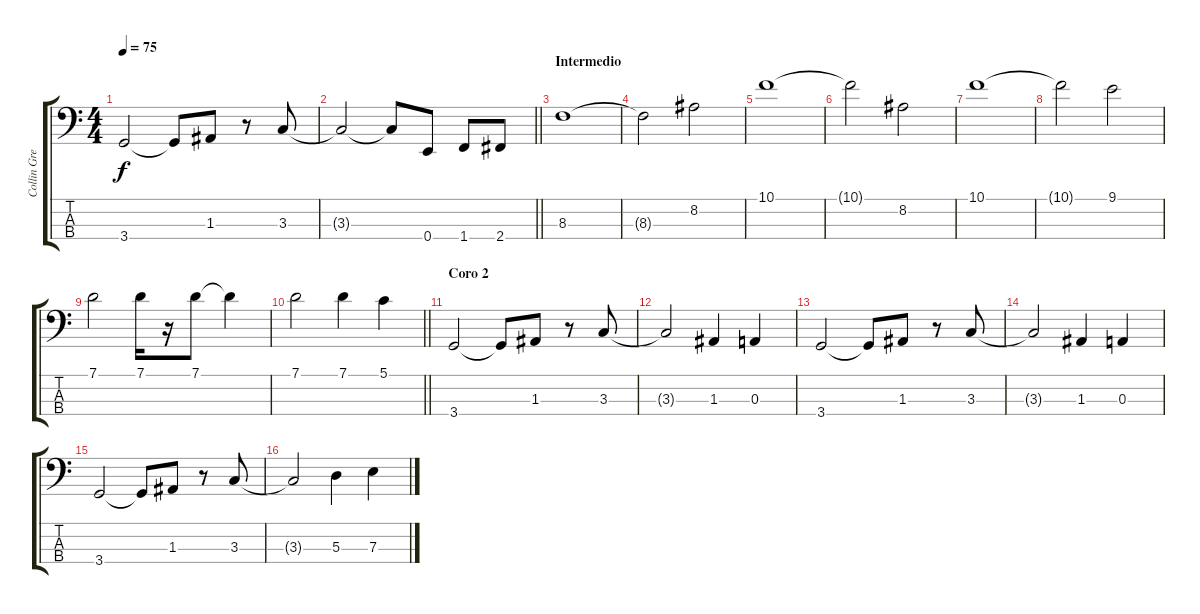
\track ("Collin Greenwood" "Collin Gre") {instrument electricbassfinger}
\staff {score tabs}
\tuning (G2 D2 A1 E1) {hide}
\ts (4 4)
\tempo 75
\clef f4
\ks c
3.4.2{dy f} 3.4{t}.8 1.3.8 r.8 3.3.8 |
\barLineRight lightlight
3.3{t}.2 3.3{t}.8 0.4.8 1.4.8 2.4.8 |
\section ("" "Intermedio")
8.3.1 |
8.3{t}.2 8.2.2 |
10.1.1 |
10.1{t}.2 8.2.2 |
10.1.1 |
10.1{t}.2 9.1.2 |
7.1.2 7.1.16 r.16 7.1.8 7.1{t}.4 |
\barLineRight lightlight
7.1.2 7.1.4 5.1.4 |
\section ("" "Coro 2")
3.4.2 3.4{t}.8 1.3.8 r.8 3.3.8 |
3.3{t}.2 1.3.4 0.3.4 |
3.4.2 3.4{t}.8 1.3.8 r.8 3.3.8 |
3.3{t}.2 1.3.4 0.3.4 |
3.4.2 3.4{t}.8 1.3.8 r.8 3.3.8 |
3.3{t}.2 5.3.4 7.3.4
